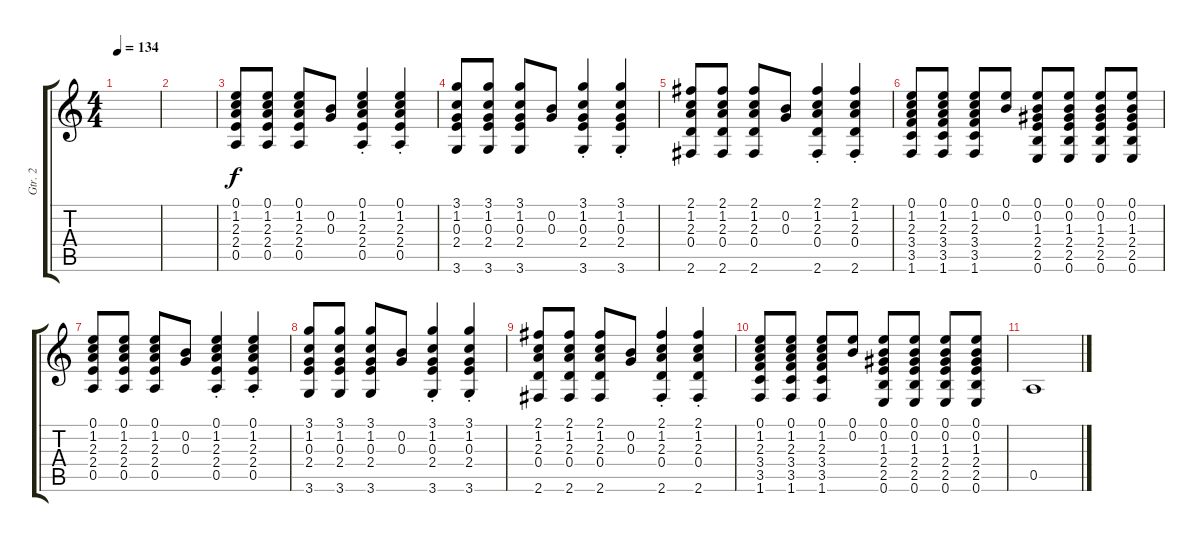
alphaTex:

\track ("Gtr. 2" "Gtr. 2") {instrument acousticguitarsteel}
\staff {score tabs}
\tuning (E4 B3 G3 D3 A2 E2) {hide}
\ts (4 4)
\tempo 134
\clef g2
\ks c
|
|
(0.1 1.2 2.3 2.4 0.5).8 (0.1 1.2 2.3 2.4 0.5).8 (0.1 1.2 2.3 2.4 0.5).8 (0.2 0.3).8 (0.1{st} 1.2{st} 2.3{st} 2.4{st} 0.5{st}).4 (0.1{st} 1.2{st} 2.3{st} 2.4{st} 0.5{st}).4 |
(3.1 1.2 0.3 2.4 3.6).8 (3.1 1.2 0.3 2.4 3.6).8 (3.1 1.2 0.3 2.4 3.6).8 (0.2 0.3).8 (3.1{st} 1.2{st} 0.3{st} 2.4{st} 3.6{st}).4 (3.1{st} 1.2{st} 0.3{st} 2.4{st} 3.6{st}).4 |
(2.1 1.2 2.3 0.4 2.6).8 (2.1 1.2 2.3 0.4 2.6).8 (2.1 1.2 2.3 0.4 2.6).8 (0.2 0.3).8 (2.1{st} 1.2{st} 2.3{st} 0.4{st} 2.6{st}).4 (2.1{st} 1.2{st} 2.3{st} 0.4{st} 2.6{st}).4 |
(0.1 1.2 2.3 3.4 3.5 1.6).8 (0.1 1.2 2.3 3.4 3.5 1.6).8 (0.1 1.2 2.3 3.4 3.5 1.6).8 (0.1 0.2).8 (0.1 0.2 1.3 2.4 2.5 0.6).8 (0.1 0.2 1.3 2.4 2.5 0.6).8 (0.1 0.2 1.3 2.4 2.5 0.6).8 (0.1 0.2 1.3 2.4 2.5 0.6).8 |
(0.1 1.2 2.3 2.4 0.5).8 (0.1 1.2 2.3 2.4 0.5).8 (0.1 1.2 2.3 2.4 0.5).8 (0.2 0.3).8 (0.1{st} 1.2{st} 2.3{st} 2.4{st} 0.5{st}).4 (0.1{st} 1.2{st} 2.3{st} 2.4{st} 0.5{st}).4 |
(3.1 1.2 0.3 2.4 3.6).8 (3.1 1.2 0.3 2.4 3.6).8 (3.1 1.2 0.3 2.4 3.6).8 (0.2 0.3).8 (3.1{st} 1.2{st} 0.3{st} 2.4{st} 3.6{st}).4 (3.1{st} 1.2{st} 0.3{st} 2.4{st} 3.6{st}).4 |
(2.1 1.2 2.3 0.4 2.6).8 (2.1 1.2 2.3 0.4 2.6).8 (2.1 1.2 2.3 0.4 2.6).8 (0.2 0.3).8 (2.1{st} 1.2{st} 2.3{st} 0.4{st} 2.6{st}).4 (2.1{st} 1.2{st} 2.3{st} 0.4{st} 2.6{st}).4 |
(0.1 1.2 2.3 3.4 3.5 1.6).8 (0.1 1.2 2.3 3.4 3.5 1.6).8 (0.1 1.2 2.3 3.4 3.5 1.6).8 (0.1 0.2).8 (0.1 0.2 1.3 2.4 2.5 0.6).8 (0.1 0.2 1.3 2.4 2.5 0.6).8 (0.1 0.2 1.3 2.4 2.5 0.6).8 (0.1 0.2 1.3 2.4 2.5 0.6).8 |
0.5.1
